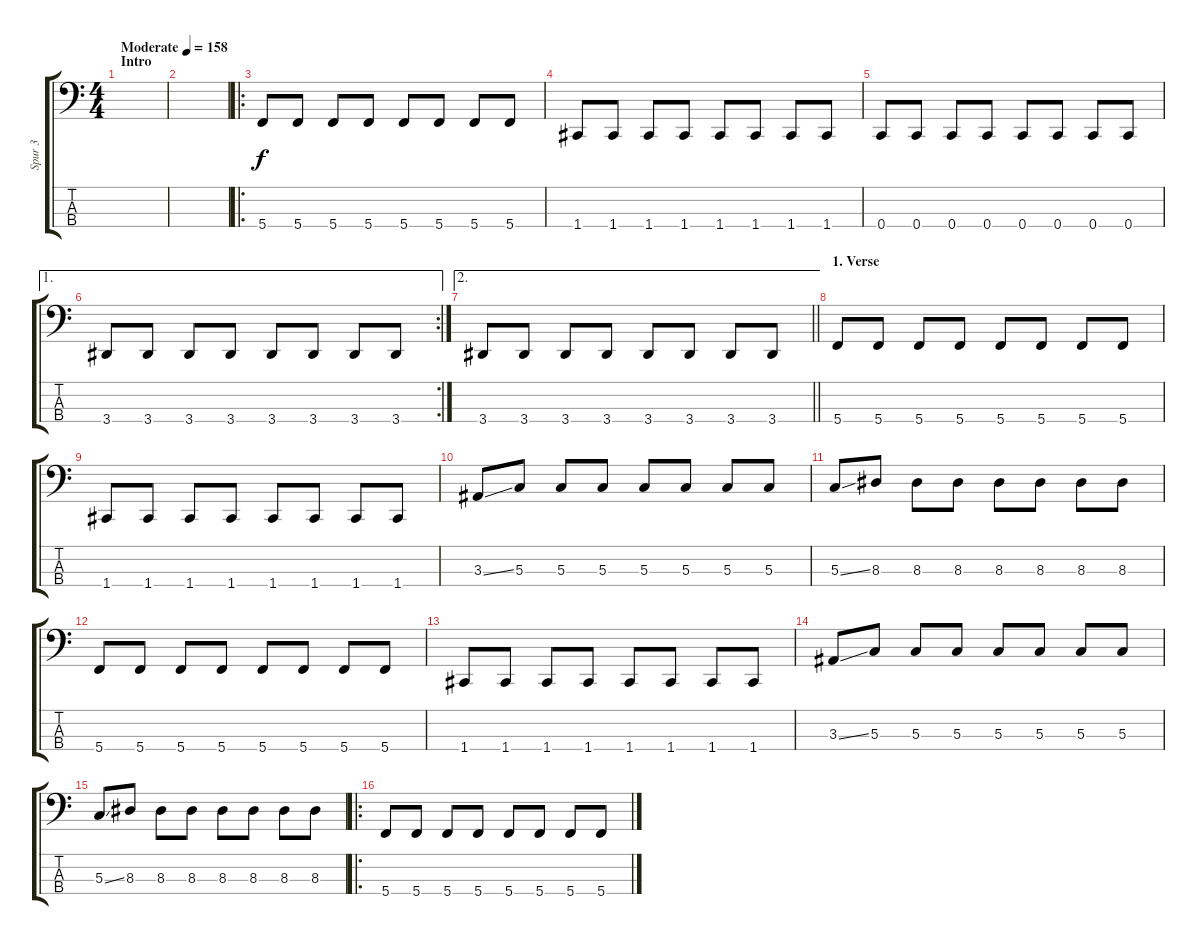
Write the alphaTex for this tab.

\track ("Spur 3" "Spur 3") {instrument electricbassfinger}
\staff {score tabs}
\tuning (F2 C2 G1 C1) {hide}
\ts (4 4)
\section ("" "Intro")
\tempo (158 "Moderate")
\clef f4
\ks c
|
|
\ro
5.4.8 5.4.8 5.4.8 5.4.8 5.4.8 5.4.8 5.4.8 5.4.8 |
1.4.8 1.4.8 1.4.8 1.4.8 1.4.8 1.4.8 1.4.8 1.4.8 |
0.4.8 0.4.8 0.4.8 0.4.8 0.4.8 0.4.8 0.4.8 0.4.8 |
\ae 1
\rc 2
3.4.8 3.4.8 3.4.8 3.4.8 3.4.8 3.4.8 3.4.8 3.4.8 |
\ae 2
\barLineRight lightlight
3.4.8 3.4.8 3.4.8 3.4.8 3.4.8 3.4.8 3.4.8 3.4.8 |
\section ("" "1. Verse")
5.4.8 5.4.8 5.4.8 5.4.8 5.4.8 5.4.8 5.4.8 5.4.8 |
1.4.8 1.4.8 1.4.8 1.4.8 1.4.8 1.4.8 1.4.8 1.4.8 |
3.3{ss}.8 5.3.8 5.3.8 5.3.8 5.3.8 5.3.8 5.3.8 5.3.8 |
5.3{ss}.8 8.3.8 8.3.8 8.3.8 8.3.8 8.3.8 8.3.8 8.3.8 |
5.4.8 5.4.8 5.4.8 5.4.8 5.4.8 5.4.8 5.4.8 5.4.8 |
1.4.8 1.4.8 1.4.8 1.4.8 1.4.8 1.4.8 1.4.8 1.4.8 |
3.3{ss}.8 5.3.8 5.3.8 5.3.8 5.3.8 5.3.8 5.3.8 5.3.8 |
5.3{ss}.8 8.3.8 8.3.8 8.3.8 8.3.8 8.3.8 8.3.8 8.3.8 |
\ro
5.4.8 5.4.8 5.4.8 5.4.8 5.4.8 5.4.8 5.4.8 5.4.8
